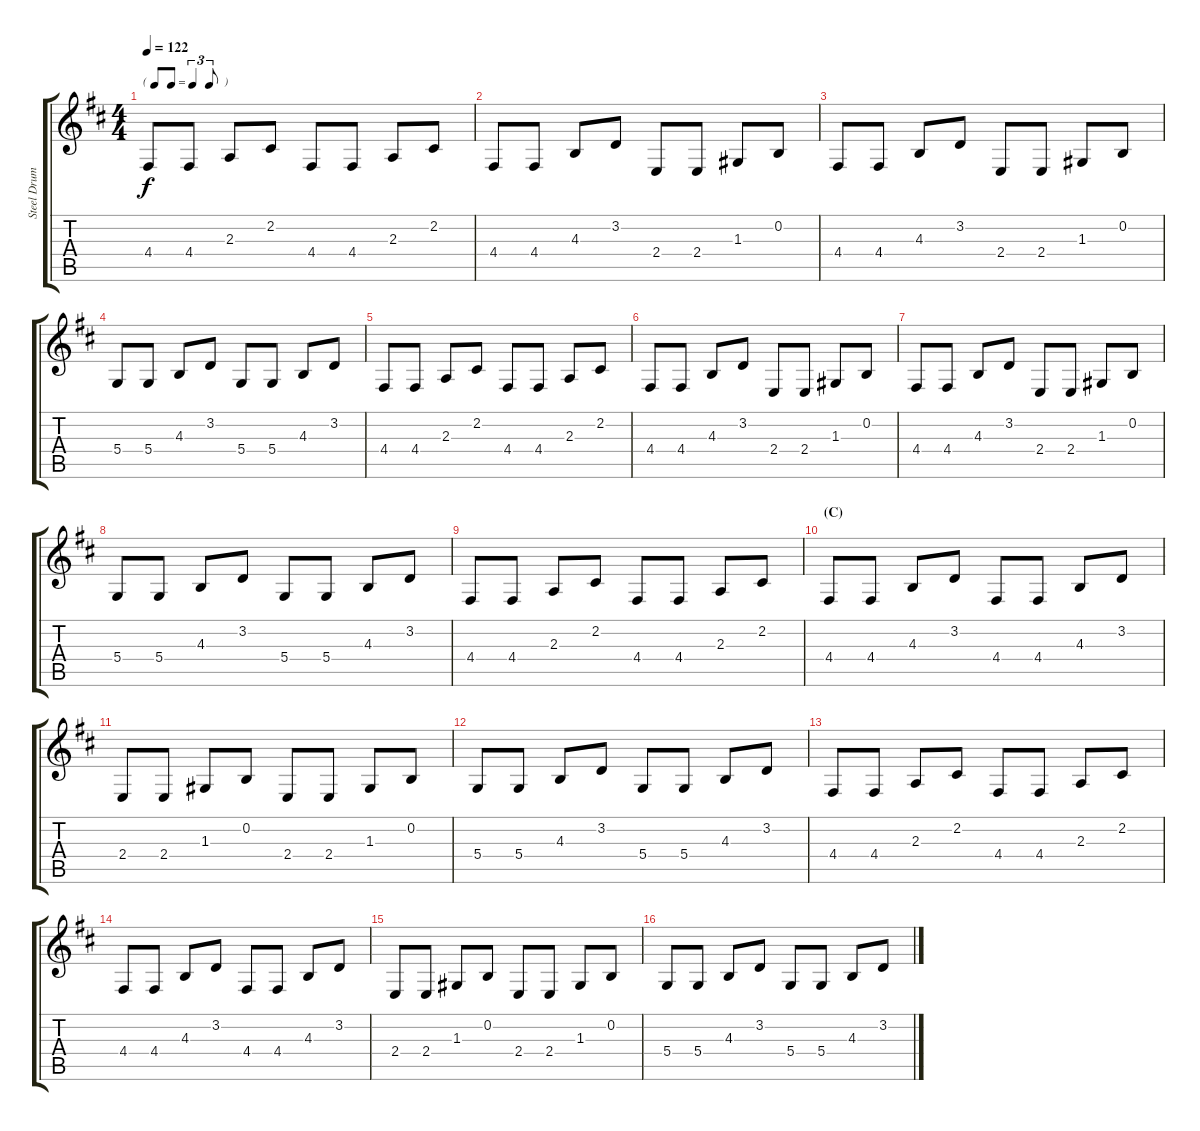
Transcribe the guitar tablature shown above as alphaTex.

\track ("Steel Drums II" "Steel Drum") {instrument steeldrums}
\staff {score tabs}
\tuning (E4 B3 G3 D3 A2 E2) {hide}
\ts (4 4)
\tf triplet8th
\tempo 122
\clef g2
\ks d
4.4.8{dy f} 4.4.8 2.3.8 2.2.8 4.4.8 4.4.8 2.3.8 2.2.8 |
4.4.8 4.4.8 4.3.8 3.2.8 2.4.8 2.4.8 1.3.8 0.2.8 |
4.4.8 4.4.8 4.3.8 3.2.8 2.4.8 2.4.8 1.3.8 0.2.8 |
5.4.8 5.4.8 4.3.8 3.2.8 5.4.8 5.4.8 4.3.8 3.2.8 |
4.4.8 4.4.8 2.3.8 2.2.8 4.4.8 4.4.8 2.3.8 2.2.8 |
4.4.8 4.4.8 4.3.8 3.2.8 2.4.8 2.4.8 1.3.8 0.2.8 |
4.4.8 4.4.8 4.3.8 3.2.8 2.4.8 2.4.8 1.3.8 0.2.8 |
5.4.8 5.4.8 4.3.8 3.2.8 5.4.8 5.4.8 4.3.8 3.2.8 |
4.4.8 4.4.8 2.3.8 2.2.8 4.4.8 4.4.8 2.3.8 2.2.8 |
\section ("" "(C)")
4.4.8 4.4.8 4.3.8 3.2.8 4.4.8 4.4.8 4.3.8 3.2.8 |
2.4.8 2.4.8 1.3.8 0.2.8 2.4.8 2.4.8 1.3.8 0.2.8 |
5.4.8 5.4.8 4.3.8 3.2.8 5.4.8 5.4.8 4.3.8 3.2.8 |
4.4.8 4.4.8 2.3.8 2.2.8 4.4.8 4.4.8 2.3.8 2.2.8 |
4.4.8 4.4.8 4.3.8 3.2.8 4.4.8 4.4.8 4.3.8 3.2.8 |
2.4.8 2.4.8 1.3.8 0.2.8 2.4.8 2.4.8 1.3.8 0.2.8 |
5.4.8 5.4.8 4.3.8 3.2.8 5.4.8 5.4.8 4.3.8 3.2.8
